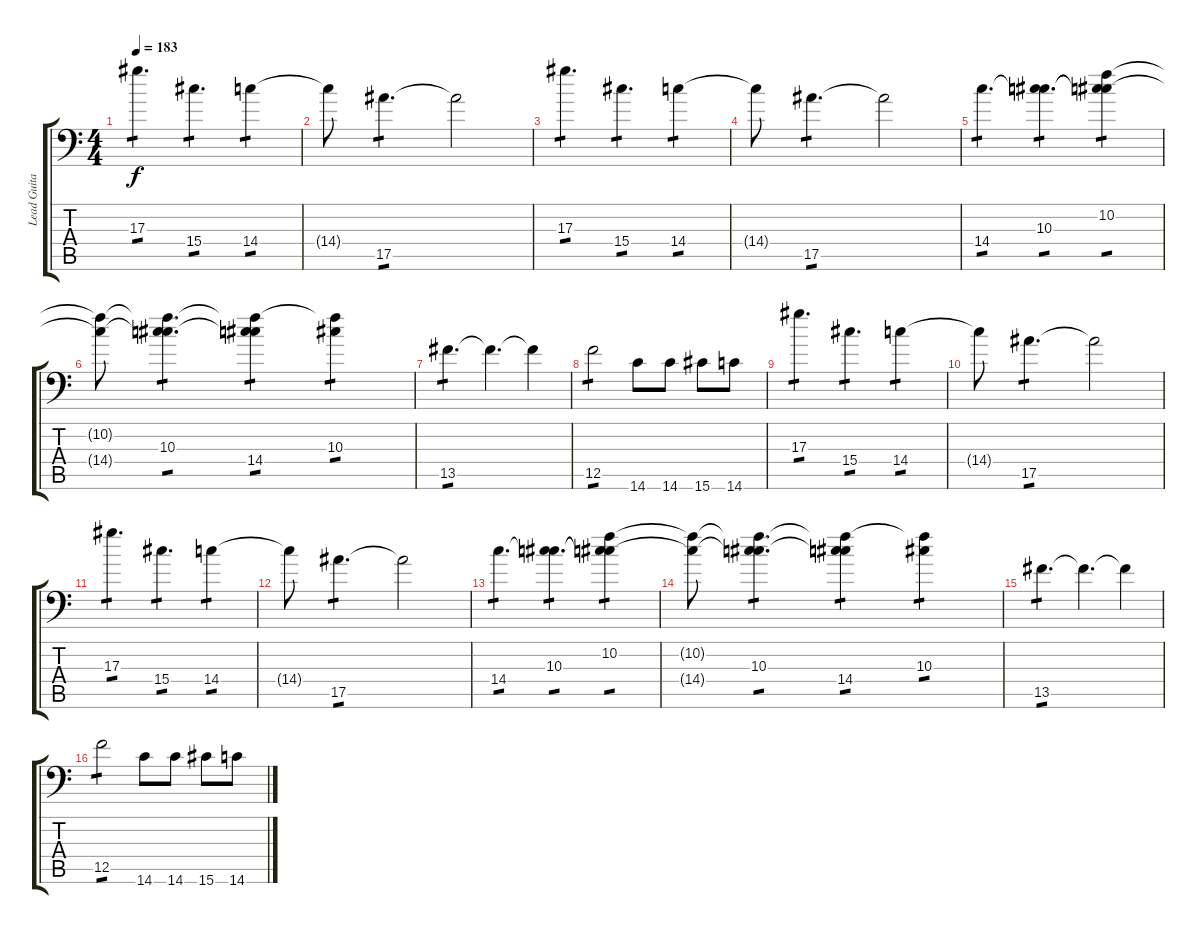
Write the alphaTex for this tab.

\track ("Lead Guitar #1" "Lead Guita") {instrument distortionguitar}
\staff {score tabs}
\tuning (C4 G3 Eb3 Bb2 F2 Bb1) {hide}
\ts (4 4)
\tempo 183
\clef f4
\ks c
17.3.4{d tp 1 dy f} 15.4.4{d tp 1} 14.4.4{tp 1} |
14.4{t}.8 17.5.4{d tp 1} 17.5{t}.2 |
17.3.4{d tp 1} 15.4.4{d tp 1} 14.4.4{tp 1} |
14.4{t}.8 17.5.4{d tp 1} 17.5{t}.2 |
14.4.4{d tp 1} (10.3 14.4{t}).4{d tp 1} (10.2 10.3{t} 14.4{t}).4{tp 1} |
(10.2{t} 14.4{t}).8 (10.2{t} 10.3 14.4{t}).4{d tp 1} (10.2{t} 10.3{t} 14.4).4{tp 1} (10.2{t} 10.3).4{tp 1} |
13.5.4{d tp 1} 13.5{t}.4{d} 13.5{t}.4 |
12.5.2{tp 1} 14.6.8 14.6.8 15.6.8 14.6.8 |
17.3.4{d tp 1} 15.4.4{d tp 1} 14.4.4{tp 1} |
14.4{t}.8 17.5.4{d tp 1} 17.5{t}.2 |
17.3.4{d tp 1} 15.4.4{d tp 1} 14.4.4{tp 1} |
14.4{t}.8 17.5.4{d tp 1} 17.5{t}.2 |
14.4.4{d tp 1} (10.3 14.4{t}).4{d tp 1} (10.2 10.3{t} 14.4{t}).4{tp 1} |
(10.2{t} 14.4{t}).8 (10.2{t} 10.3 14.4{t}).4{d tp 1} (10.2{t} 10.3{t} 14.4).4{tp 1} (10.2{t} 10.3).4{tp 1} |
13.5.4{d tp 1} 13.5{t}.4{d} 13.5{t}.4 |
12.5.2{tp 1} 14.6.8 14.6.8 15.6.8 14.6.8
